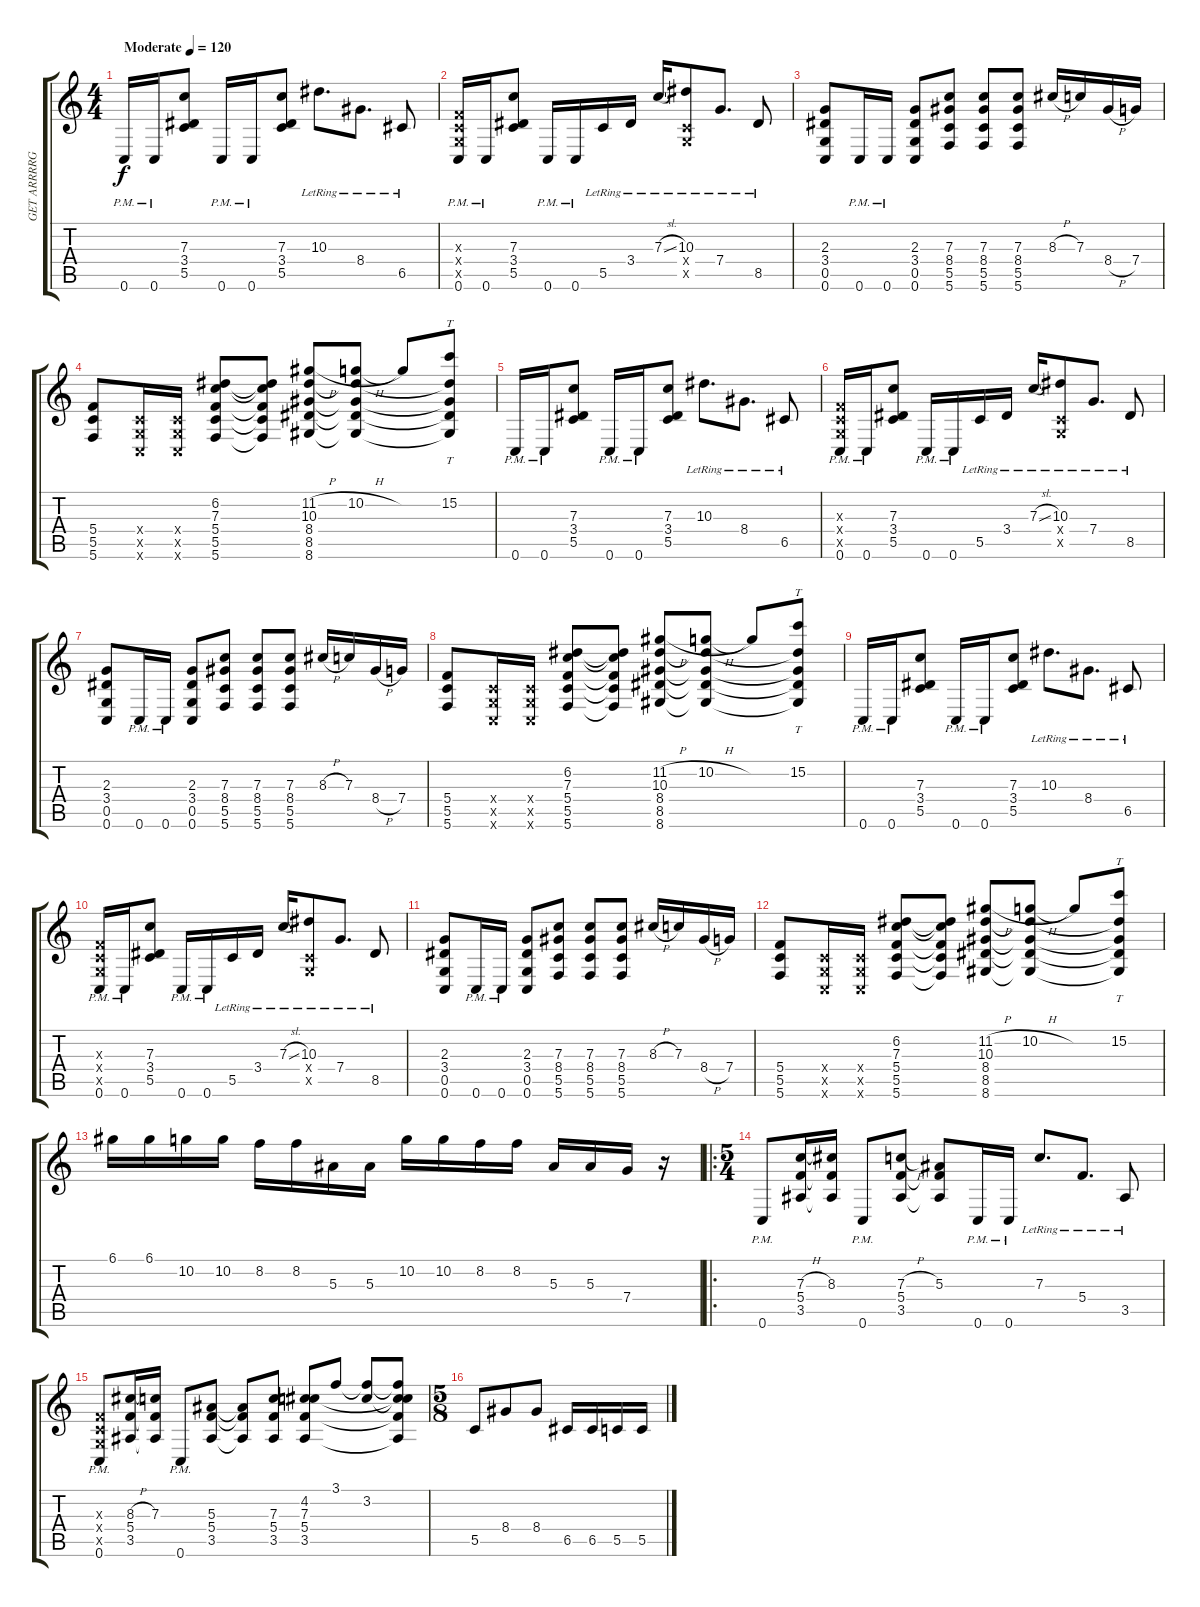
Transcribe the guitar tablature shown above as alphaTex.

\track ("GET ARRRRGH 1" "GET ARRRRG") {instrument distortionguitar}
\staff {score tabs}
\tuning (D4 A3 F3 C3 G2 C2) {hide}
\ts (4 4)
\tempo (120 "Moderate")
\clef g2
\ks c
0.6{pm}.16{dy f instrument distortionguitar} 0.6{pm}.16 (7.3 3.4 5.5).8 0.6{pm}.16 0.6{pm}.16 (7.3 3.4 5.5).8 10.3{lr}.8{d} 8.4{lr}.8{d} 6.5{lr}.8 |
(0.3{x} 0.4{x} 0.5{x} 0.6{pm}).16 0.6{pm}.16 (7.3 3.4 5.5).8 0.6{pm}.16 0.6{pm}.16 5.5{lr}.16 3.4{lr}.16 7.3{sl lr}.16 (10.3{lr} 0.4{x} 0.5{x}).8 7.4{lr}.8{d} 8.5{lr}.8 |
(2.3 3.4 0.5 0.6).8 0.6{pm}.16 0.6{pm}.16 (2.3 3.4 0.5 0.6).8 (7.3 8.4 5.5 5.6).8 (7.3 8.4 5.5 5.6).8 (7.3 8.4 5.5 5.6).8 8.3{h}.16 7.3.16 8.4{h}.16 7.4.16 |
(5.4 5.5 5.6).8 (0.4{x} 0.5{x} 0.6{x}).16 (0.4{x} 0.5{x} 0.6{x}).16 (6.2 7.3 5.4 5.5 5.6).8 (6.2{t} 7.3{t} 5.4{t} 5.5{t} 5.6{t}).8 (11.2{h} 10.3 8.4 8.5 8.6).8 (10.2{h} 10.3{t} 8.4{t} 8.5{t} 8.6{t}).8 10.2{t}.8 (15.2 10.3{t} 8.4{t} 8.5{t} 8.6{t}).8{tt} |
0.6{pm}.16 0.6{pm}.16 (7.3 3.4 5.5).8 0.6{pm}.16 0.6{pm}.16 (7.3 3.4 5.5).8 10.3{lr}.8{d} 8.4{lr}.8{d} 6.5{lr}.8 |
(0.3{x} 0.4{x} 0.5{x} 0.6{pm}).16 0.6{pm}.16 (7.3 3.4 5.5).8 0.6{pm}.16 0.6{pm}.16 5.5{lr}.16 3.4{lr}.16 7.3{sl lr}.16 (10.3{lr} 0.4{x} 0.5{x}).8 7.4{lr}.8{d} 8.5{lr}.8 |
(2.3 3.4 0.5 0.6).8 0.6{pm}.16 0.6{pm}.16 (2.3 3.4 0.5 0.6).8 (7.3 8.4 5.5 5.6).8 (7.3 8.4 5.5 5.6).8 (7.3 8.4 5.5 5.6).8 8.3{h}.16 7.3.16 8.4{h}.16 7.4.16 |
(5.4 5.5 5.6).8 (0.4{x} 0.5{x} 0.6{x}).16 (0.4{x} 0.5{x} 0.6{x}).16 (6.2 7.3 5.4 5.5 5.6).8 (6.2{t} 7.3{t} 5.4{t} 5.5{t} 5.6{t}).8 (11.2{h} 10.3 8.4 8.5 8.6).8 (10.2{h} 10.3{t} 8.4{t} 8.5{t} 8.6{t}).8 10.2{t}.8 (15.2 10.3{t} 8.4{t} 8.5{t} 8.6{t}).8{tt} |
0.6{pm}.16 0.6{pm}.16 (7.3 3.4 5.5).8 0.6{pm}.16 0.6{pm}.16 (7.3 3.4 5.5).8 10.3{lr}.8{d} 8.4{lr}.8{d} 6.5{lr}.8 |
(0.3{x} 0.4{x} 0.5{x} 0.6{pm}).16 0.6{pm}.16 (7.3 3.4 5.5).8 0.6{pm}.16 0.6{pm}.16 5.5{lr}.16 3.4{lr}.16 7.3{sl lr}.16 (10.3{lr} 0.4{x} 0.5{x}).8 7.4{lr}.8{d} 8.5{lr}.8 |
(2.3 3.4 0.5 0.6).8 0.6{pm}.16 0.6{pm}.16 (2.3 3.4 0.5 0.6).8 (7.3 8.4 5.5 5.6).8 (7.3 8.4 5.5 5.6).8 (7.3 8.4 5.5 5.6).8 8.3{h}.16 7.3.16 8.4{h}.16 7.4.16 |
(5.4 5.5 5.6).8 (0.4{x} 0.5{x} 0.6{x}).16 (0.4{x} 0.5{x} 0.6{x}).16 (6.2 7.3 5.4 5.5 5.6).8 (6.2{t} 7.3{t} 5.4{t} 5.5{t} 5.6{t}).8 (11.2{h} 10.3 8.4 8.5 8.6).8 (10.2{h} 10.3{t} 8.4{t} 8.5{t} 8.6{t}).8 10.2{t}.8 (15.2 10.3{t} 8.4{t} 8.5{t} 8.6{t}).8{tt} |
6.1.16 6.1.16 10.2.16 10.2.16 8.2.16 8.2.16 5.3.16 5.3.16 10.2.16 10.2.16 8.2.16 8.2.16 5.3.16 5.3.16 7.4.16 r.16 |
\ro
\ts (5 4)
0.6{pm}.8 (7.3{h} 5.4 3.5).16 (8.3 5.4{t} 3.5{t}).16 0.6{pm}.8 (7.3{h} 5.4 3.5).8 (5.3 5.4{t} 3.5{t}).8 0.6{pm}.16 0.6{pm}.16 7.3{lr}.8{d} 5.4{lr}.8{d} 3.5{lr}.8 |
(0.3{x} 0.4{x} 0.5{x} 0.6{pm}).8 (8.3{h} 5.4 3.5).16 (7.3 5.4{t} 3.5{t}).16 0.6{pm}.8 (5.3 5.4 3.5).8 (5.3{t} 5.4{t} 3.5{t}).8 (7.3 5.4 3.5).8 (4.2 7.3 5.4 3.5).8 3.1.8 (3.1{t} 3.2).8 (3.1{t} 3.2{t} 7.3{t} 5.4{t} 3.5{t}).8 |
\ts (5 8)
5.5.8 8.4.8 8.4.8 6.5.16 6.5.16 5.5.16 5.5.16
